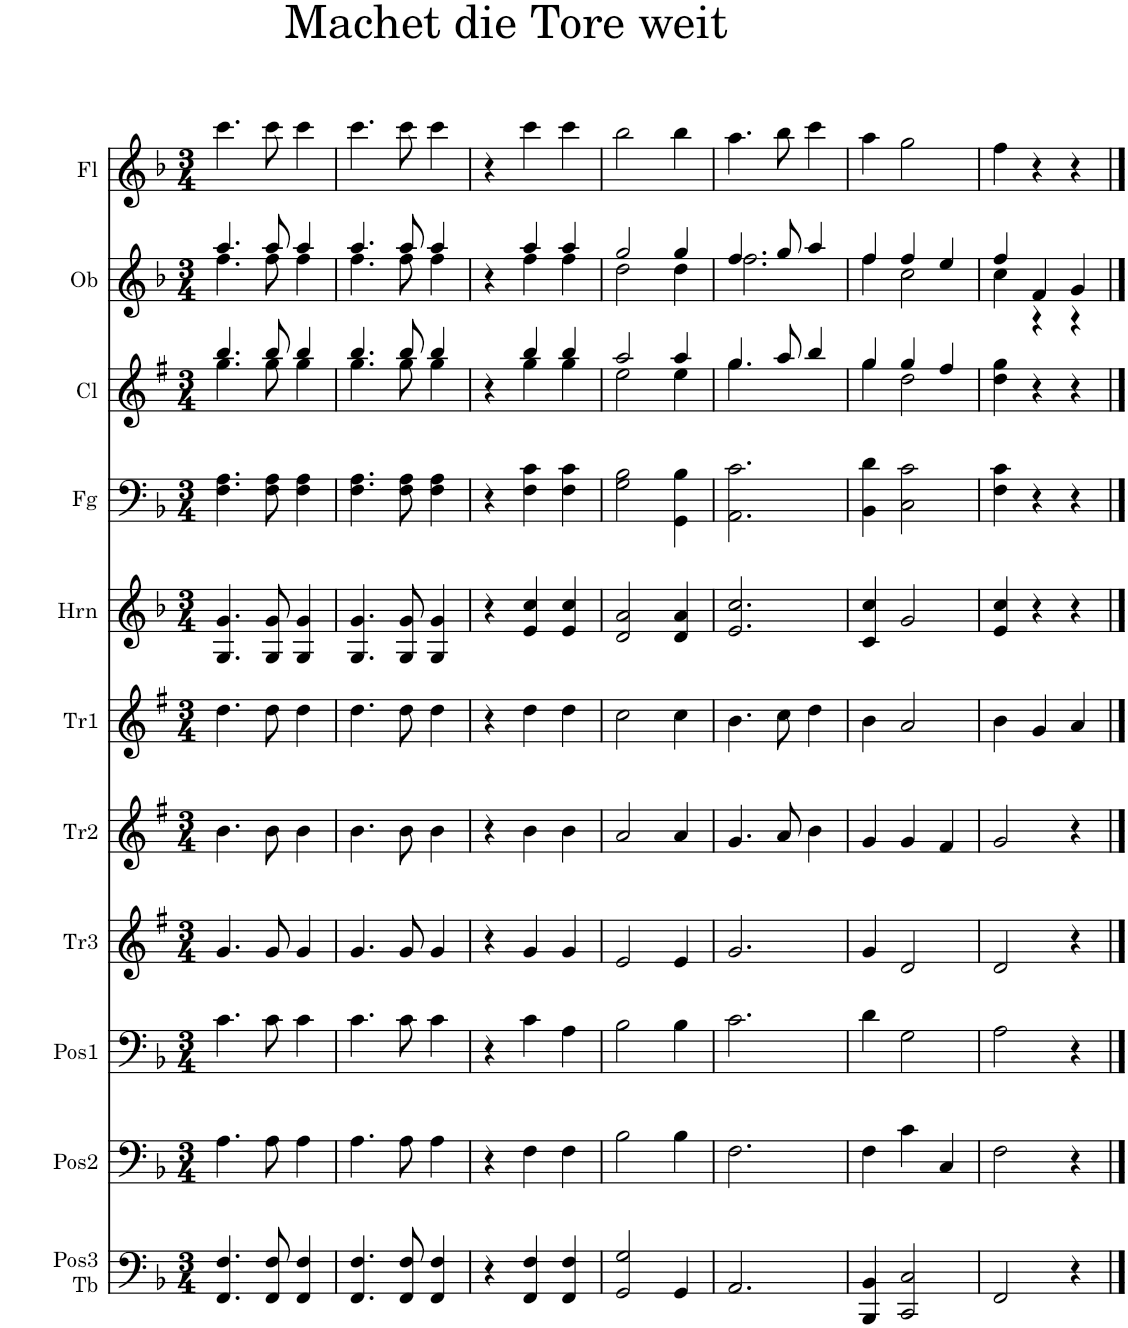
**kern	**kern	**kern	**kern	**kern	**kern	**kern	**kern	**kern	**kern	**kern
*part11	*part10	*part9	*part8	*part7	*part6	*part5	*part4	*part3	*part2	*part1
*staff11	*staff10	*staff9	*staff8	*staff7	*staff6	*staff5	*staff4	*staff3	*staff2	*staff1
*I"Pos3 Tb	*I"Pos2	*I"Pos1	*I"Tr3	*I"Tr2	*I"Tr1	*I"Hrn	*I"Fg	*I"Cl	*I"Ob	*I"Fl
*I'Pos3 Tb	*I'Pos2	*I'Pos1	*I'Tr3	*I'Tr2	*I'Tr1	*I'Hrn	*I'Fg	*I'Cl	*I'Ob	*I'FL
*clefF4	*clefF4	*clefF4	*clefG2	*clefG2	*clefG2	*clefG2	*clefF4	*clefG2	*clefG2	*clefG2
*k[b-]	*k[b-]	*k[b-]	*k[f#]	*k[f#]	*k[f#]	*k[b-]	*k[b-]	*k[f#]	*k[b-]	*k[b-]
*M3/4	*M3/4	*M3/4	*M3/4	*M3/4	*M3/4	*M3/4	*M3/4	*M3/4	*M3/4	*M3/4
=1	=1	=1	=1	=1	=1	=1	=1	=1	=1	=1
*	*	*	*	*	*	*	*	*^	*^	*
!	!	!	!	!	!	!	!	!	!	!	!	!LO:TX:a:t=Machet die Tore weit
4.FF/ 4.F/	4.A\	4.c\	4.g/	4.b\	4.dd\	4.G/ 4.g/	4.F\ 4.A\	4.bb/	4.gg\	4.aa/	4.ff\	4.ccc\
8FF/ 8F/	8A\	8c\	8g/	8b\	8dd\	8G/ 8g/	8F\ 8A\	8bb/	8gg\	8aa/	8ff\	8ccc\
4FF/ 4F/	4A\	4c\	4g/	4b\	4dd\	4G/ 4g/	4F\ 4A\	4bb/	4gg\	4aa/	4ff\	4ccc\
=2	=2	=2	=2	=2	=2	=2	=2	=2	=2	=2	=2	=2
4.FF/ 4.F/	4.A\	4.c\	4.g/	4.b\	4.dd\	4.G/ 4.g/	4.F\ 4.A\	4.bb/	4.gg\	4.aa/	4.ff\	4.ccc\
8FF/ 8F/	8A\	8c\	8g/	8b\	8dd\	8G/ 8g/	8F\ 8A\	8bb/	8gg\	8aa/	8ff\	8ccc\
4FF/ 4F/	4A\	4c\	4g/	4b\	4dd\	4G/ 4g/	4F\ 4A\	4bb/	4gg\	4aa/	4ff\	4ccc\
=3	=3	=3	=3	=3	=3	=3	=3	=3	=3	=3	=3	=3
4r	4r	4r	4r	4r	4r	4r	4r	4r	4ryy	4r	4ryy	4r
4FF/ 4F/	4F\	4c\	4g/	4b\	4dd\	4e/ 4cc/	4F\ 4c\	4gg\	4bb/	4ff\	4aa/	4ccc\
4FF/ 4F/	4F\	4A\	4g/	4b\	4dd\	4e/ 4cc/	4F\ 4c\	4gg\	4bb/	4ff\	4aa/	4ccc\
=4	=4	=4	=4	=4	=4	=4	=4	=4	=4	=4	=4	=4
2GG/ 2G/	2B-\	2B-\	2e/	2a/	2cc\	2d/ 2a/	2G\ 2B-\	2aa/	2ee\	2gg/	2dd\	2bb-\
4GG/	4B-\	4B-\	4e/	4a/	4cc\	4d/ 4a/	4GG\ 4B-\	4aa/	4ee\	4gg/	4dd\	4bb-\
=5	=5	=5	=5	=5	=5	=5	=5	=5	=5	=5	=5	=5
2.AA/	2.F\	2.c\	2.g/	4.g/	4.b\	2.e/ 2.cc/	2.AA\ 2.c\	4.gg/	4.gg\	4.ff/	2.ff\	4.aa\
.	.	.	.	8a/	8cc\	.	.	8aa/	4.ryy	8gg/	.	8bb-\
.	.	.	.	4b\	4dd\	.	.	4bb/	.	4aa/	.	4ccc\
=6	=6	=6	=6	=6	=6	=6	=6	=6	=6	=6	=6	=6
4BBB-/ 4BB-/	4F\	4d\	4g/	4g/	4b\	4c/ 4cc/	4BB-\ 4d\	4gg/	4gg\	4ff/	4ff\	4aa\
2CC/ 2C/	4c\	2G\	2d/	4g/	2a/	2g/	2C\ 2c\	4gg/	2dd\	4ff/	2cc\	2gg\
.	4C/	.	.	4f#/	.	.	.	4ff#/	.	4ee/	.	.
*	*	*	*	*	*	*	*	*v	*v	*	*	*
=7	=7	=7	=7	=7	=7	=7	=7	=7	=7	=7	=7
2FF/	2F\	2A\	2d/	2g/	4b\	4e/ 4cc/	4F\ 4c\	4dd\ 4gg\	4ff/	4cc\	4ff\
.	.	.	.	.	4g/	4r	4r	4r	4f/	4r	4r
4r	4r	4r	4r	4r	4a/	4r	4r	4r	4g/	4r	4r
*	*	*	*	*	*	*	*	*	*v	*v	*
==	==	==	==	==	==	==	==	==	==	==
*-	*-	*-	*-	*-	*-	*-	*-	*-	*-	*-
